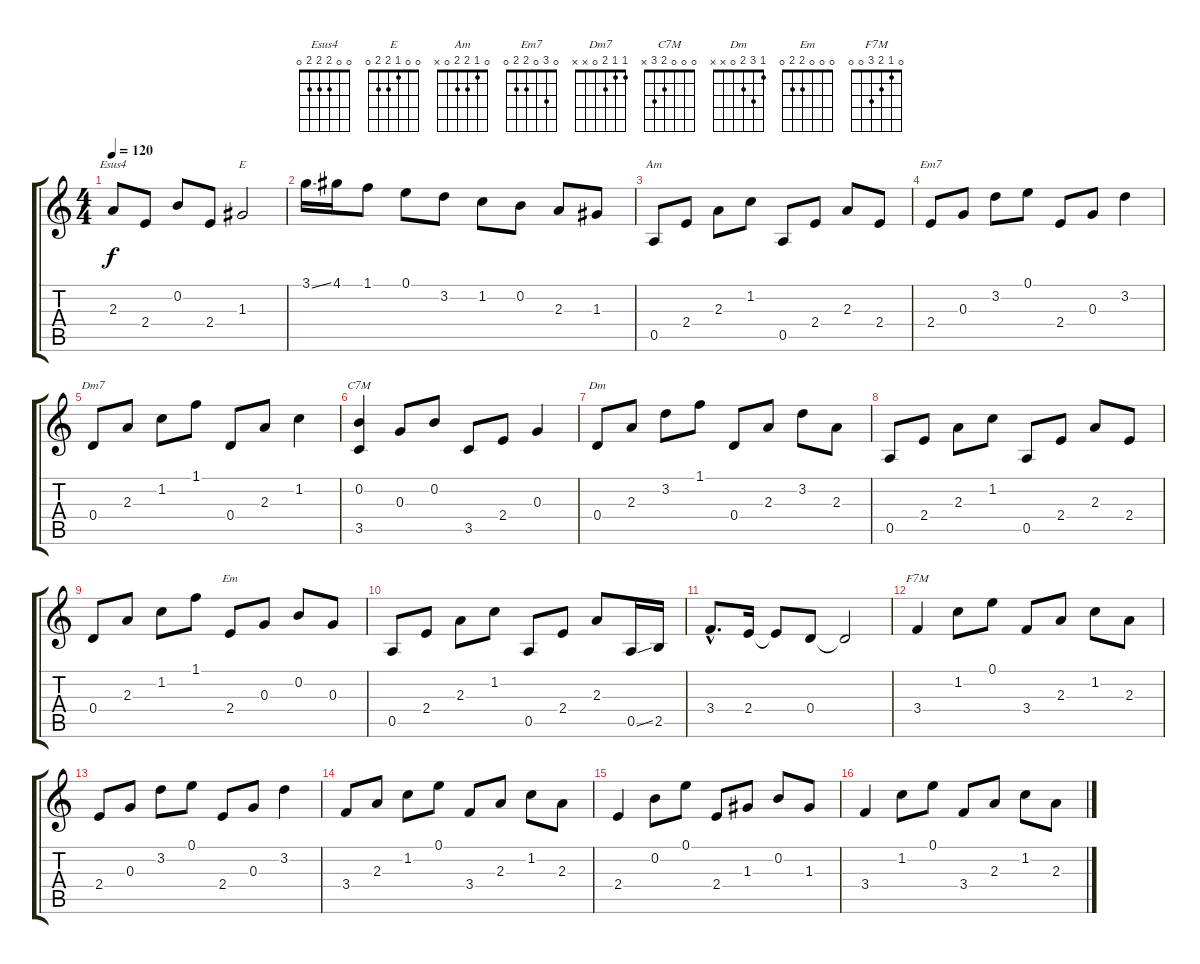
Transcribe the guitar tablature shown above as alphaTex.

\track "" {instrument electricguitarclean}
\staff {score tabs}
\tuning (E4 B3 G3 D3 A2 E2) {hide}
\chord ("Esus4" 0 0 2 2 2 0)
\chord ("E" 0 0 1 2 2 0)
\chord ("Am" 0 1 2 2 0 x)
\chord ("Em7" 0 3 0 2 2 0)
\chord ("Dm7" 1 1 2 0 x x)
\chord ("C7M" 0 0 0 2 3 x)
\chord ("Dm" 1 3 2 0 x x)
\chord ("Em" 0 0 0 2 2 0)
\chord ("F7M" 0 1 2 3 0 0)
\ts (4 4)
\tempo 120
\clef g2
\ks c
2.3.8{ch "Esus4" dy f} 2.4.8 0.2.8 2.4.8 1.3.2{ch "E"} |
3.1{ss}.16 4.1.16 1.1.8 0.1.8 3.2.8 1.2.8 0.2.8 2.3.8 1.3.8 |
0.5.8{ch "Am"} 2.4.8 2.3.8 1.2.8 0.5.8 2.4.8 2.3.8 2.4.8 |
2.4.8{ch "Em7"} 0.3.8 3.2.8 0.1.8 2.4.8 0.3.8 3.2.4 |
0.4.8{ch "Dm7"} 2.3.8 1.2.8 1.1.8 0.4.8 2.3.8 1.2.4 |
(0.2 3.5).4{ch "C7M"} 0.3.8 0.2.8 3.5.8 2.4.8 0.3.4 |
0.4.8{ch "Dm"} 2.3.8 3.2.8 1.1.8 0.4.8 2.3.8 3.2.8 2.3.8 |
0.5.8 2.4.8 2.3.8 1.2.8 0.5.8 2.4.8 2.3.8 2.4.8 |
0.4.8 2.3.8 1.2.8 1.1.8 2.4.8{ch "Em"} 0.3.8 0.2.8 0.3.8 |
0.5.8 2.4.8 2.3.8 1.2.8 0.5.8 2.4.8 2.3.8 0.5{ss}.16 2.5.16 |
3.4{hac}.8{d} 2.4.16 2.4{t}.8 0.4.8 0.4{t}.2 |
3.4.4{ch "F7M"} 1.2.8 0.1.8 3.4.8 2.3.8 1.2.8 2.3.8 |
2.4.8 0.3.8 3.2.8 0.1.8 2.4.8 0.3.8 3.2.4 |
3.4.8 2.3.8 1.2.8 0.1.8 3.4.8 2.3.8 1.2.8 2.3.8 |
2.4.4 0.2.8 0.1.8 2.4.8 1.3.8 0.2.8 1.3.8 |
3.4.4 1.2.8 0.1.8 3.4.8 2.3.8 1.2.8 2.3.8
